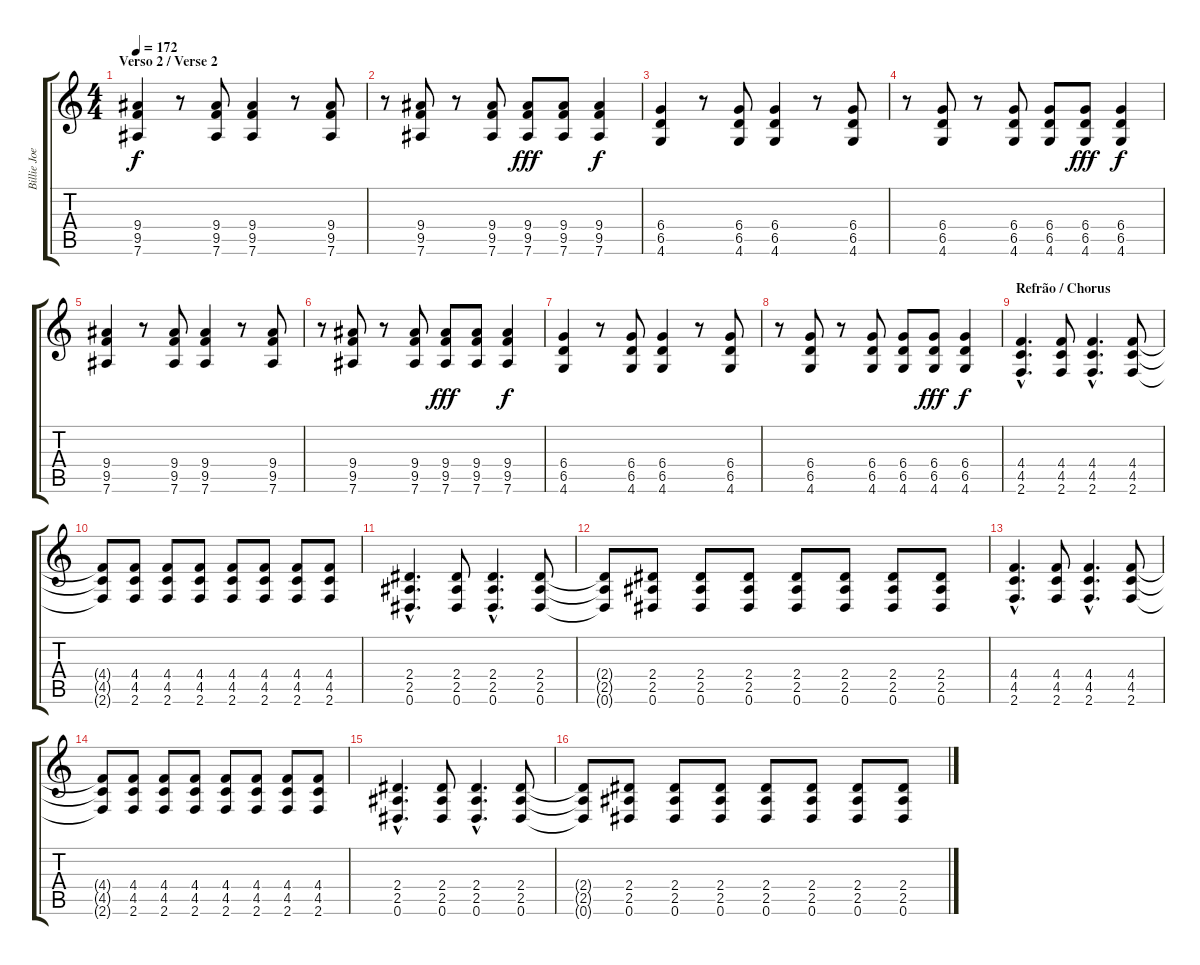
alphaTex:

\track ("Billie Joe - Guitarra / Guitar" "Billie Joe") {instrument overdrivenguitar}
\staff {score tabs}
\tuning (Eb4 Bb3 Gb3 Db3 Ab2 Eb2) {hide}
\ts (4 4)
\section ("" "Verso 2 / Verse 2")
\tempo 172
\clef g2
\ks c
(9.4 9.5 7.6).4{dy f} r.8 (9.4 9.5 7.6).8 (9.4 9.5 7.6).4 r.8 (9.4 9.5 7.6).8 |
r.8 (9.4 9.5 7.6).8 r.8 (9.4 9.5 7.6).8 (9.4 9.5 7.6).8{dy fff} (9.4 9.5 7.6).8 (9.4 9.5 7.6).4{dy f} |
(6.4 6.5 4.6).4 r.8 (6.4 6.5 4.6).8 (6.4 6.5 4.6).4 r.8 (6.4 6.5 4.6).8 |
r.8 (6.4 6.5 4.6).8 r.8 (6.4 6.5 4.6).8 (6.4 6.5 4.6).8 (6.4 6.5 4.6).8{dy fff} (6.4 6.5 4.6).4{dy f} |
(9.4 9.5 7.6).4 r.8 (9.4 9.5 7.6).8 (9.4 9.5 7.6).4 r.8 (9.4 9.5 7.6).8 |
r.8 (9.4 9.5 7.6).8 r.8 (9.4 9.5 7.6).8 (9.4 9.5 7.6).8{dy fff} (9.4 9.5 7.6).8 (9.4 9.5 7.6).4{dy f} |
(6.4 6.5 4.6).4 r.8 (6.4 6.5 4.6).8 (6.4 6.5 4.6).4 r.8 (6.4 6.5 4.6).8 |
r.8 (6.4 6.5 4.6).8 r.8 (6.4 6.5 4.6).8 (6.4 6.5 4.6).8 (6.4 6.5 4.6).8{dy fff} (6.4 6.5 4.6).4{dy f} |
\section ("" "Refrão / Chorus")
(4.4{hac} 4.5{hac} 2.6{hac}).4{d} (4.4 4.5 2.6).8 (4.4{hac} 4.5{hac} 2.6{hac}).4{d} (4.4 4.5 2.6).8 |
(4.4{t} 4.5{t} 2.6{t}).8 (4.4 4.5 2.6).8 (4.4 4.5 2.6).8 (4.4 4.5 2.6).8 (4.4 4.5 2.6).8 (4.4 4.5 2.6).8 (4.4 4.5 2.6).8 (4.4 4.5 2.6).8 |
(2.4{hac} 2.5{hac} 0.6{hac}).4{d} (2.4 2.5 0.6).8 (2.4{hac} 2.5{hac} 0.6{hac}).4{d} (2.4 2.5 0.6).8 |
(2.4{t} 2.5{t} 0.6{t}).8 (2.4 2.5 0.6).8 (2.4 2.5 0.6).8 (2.4 2.5 0.6).8 (2.4 2.5 0.6).8 (2.4 2.5 0.6).8 (2.4 2.5 0.6).8 (2.4 2.5 0.6).8 |
(4.4{hac} 4.5{hac} 2.6{hac}).4{d} (4.4 4.5 2.6).8 (4.4{hac} 4.5{hac} 2.6{hac}).4{d} (4.4 4.5 2.6).8 |
(4.4{t} 4.5{t} 2.6{t}).8 (4.4 4.5 2.6).8 (4.4 4.5 2.6).8 (4.4 4.5 2.6).8 (4.4 4.5 2.6).8 (4.4 4.5 2.6).8 (4.4 4.5 2.6).8 (4.4 4.5 2.6).8 |
(2.4{hac} 2.5{hac} 0.6{hac}).4{d} (2.4 2.5 0.6).8 (2.4{hac} 2.5{hac} 0.6{hac}).4{d} (2.4 2.5 0.6).8 |
(2.4{t} 2.5{t} 0.6{t}).8 (2.4 2.5 0.6).8 (2.4 2.5 0.6).8 (2.4 2.5 0.6).8 (2.4 2.5 0.6).8 (2.4 2.5 0.6).8 (2.4 2.5 0.6).8 (2.4 2.5 0.6).8
